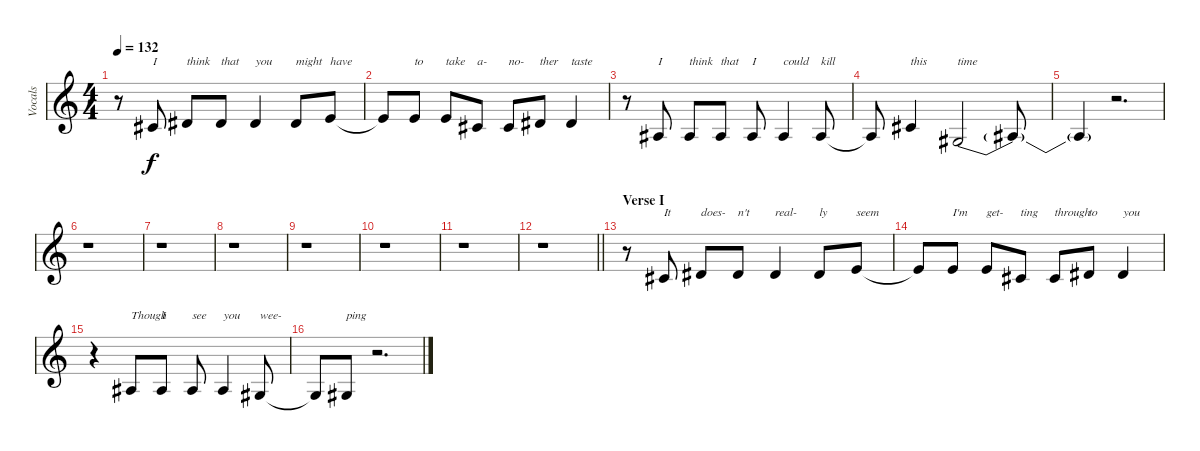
\track ("Vocals" "Vocals") {instrument lead6voice}
\staff {score}
\tuning (Eb4 Bb3 Gb3 Db3 Ab2 Db2) {hide}
\ts (4 4)
\tempo 132
\clef g2
\ks c
r.8{dy f} 3.2.8{txt "I"} 0.1.8{txt "think"} 0.1.8{txt "that"} 0.1.4{txt "you"} 0.1.8{txt "might"} 1.1.8{txt "have"} |
1.1{t}.8 1.1.8{txt "to"} 1.1.8{txt "take"} 3.2.8{txt "a-"} 3.2.8{txt "no-"} 0.1.8{txt "ther"} 0.1.4{txt "taste"} |
r.8 0.2.8{txt "I"} 0.2.8{txt "think"} 0.2.8{txt "that"} 0.2.8{txt "I"} 0.2.4{txt "could"} 0.2.8{txt "kill"} |
0.2{t}.8 3.2.4{txt "this"} 2.3{be (custom 0 0 10 0 20 4 60 4)}.2{txt "time"} 2.3{t}.8 |
2.3{t}.4 r.2{d} |
r.1 |
r.1 |
r.1 |
r.1 |
r.1 |
r.1 |
\barLineRight lightlight
r.1 |
\section ("" "Verse I")
r.8 3.2.8{txt "It"} 0.1.8{txt "does-"} 0.1.8{txt "n't"} 0.1.4{txt "real-"} 0.1.8{txt "ly"} 1.1.8{txt "seem"} |
1.1{t}.8 1.1.8{txt "I'm"} 1.1.8{txt "get-"} 3.2.8{txt "ting"} 3.2.8{txt "through"} 0.1.8{txt "to"} 0.1.4{txt "you"} |
r.4 0.2.8{txt "Though"} 0.2.8{txt "I"} 0.2.8{txt "see"} 0.2.4{txt "you"} 2.3.8{txt "wee-"} |
2.3{t}.8 2.3.8{txt "ping"} r.2{d}
